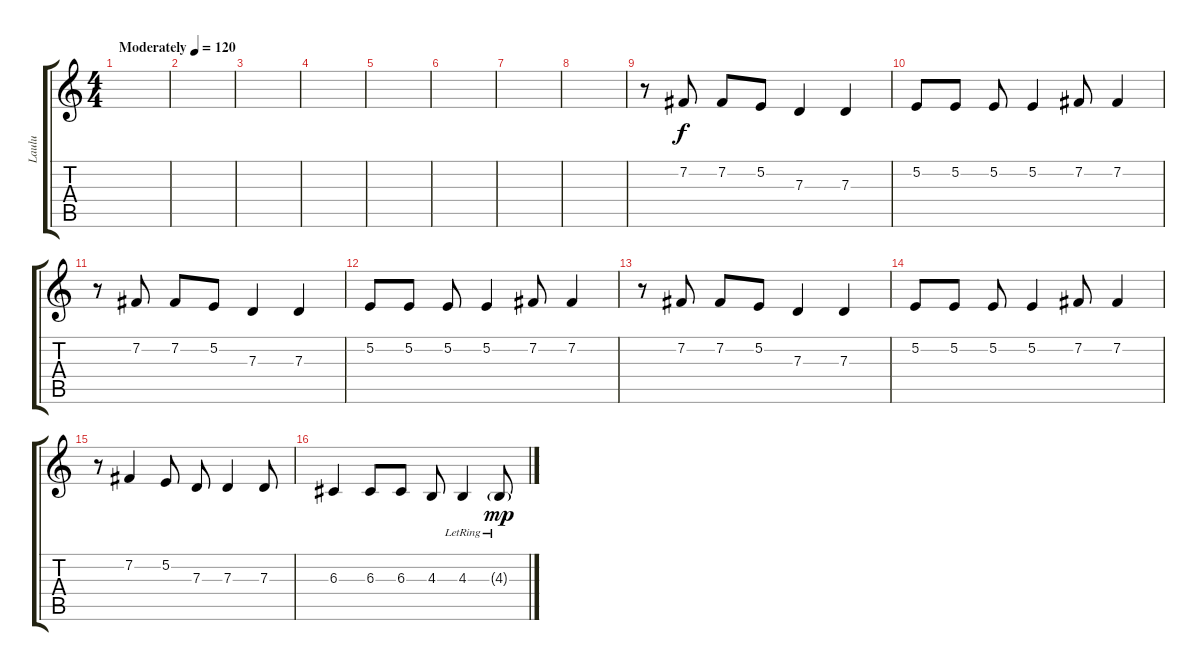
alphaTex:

\track ("Laulu" "Laulu") {instrument pad1newage}
\staff {score tabs}
\tuning (E4 B3 G3 D3 A2 E2) {hide}
\ts (4 4)
\tempo (120 "Moderately")
\clef g2
\ks c
|
|
|
|
|
|
|
|
r.8 7.2.8 7.2.8 5.2.8 7.3.4 7.3.4 |
5.2.8 5.2.8 5.2.8 5.2.4 7.2.8 7.2.4 |
r.8 7.2.8 7.2.8 5.2.8 7.3.4 7.3.4 |
5.2.8 5.2.8 5.2.8 5.2.4 7.2.8 7.2.4 |
r.8 7.2.8 7.2.8 5.2.8 7.3.4 7.3.4 |
5.2.8 5.2.8 5.2.8 5.2.4 7.2.8 7.2.4 |
r.8 7.2.4 5.2.8 7.3.8 7.3.4 7.3.8 |
6.3.4 6.3.8 6.3.8 4.3.8 4.3{lr}.4 4.3{g lr}.8{dy mp}
